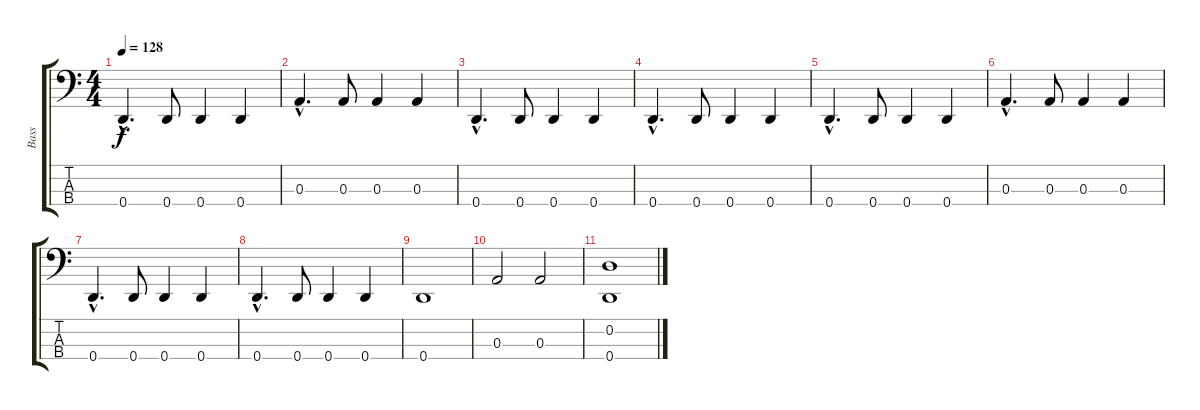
\track ("Bass" "Bass") {instrument electricbassfinger}
\staff {score tabs}
\tuning (G2 D2 A1 D1) {hide}
\ts (4 4)
\tempo 128
\clef f4
\ks c
0.4{hac}.4{d dy f} 0.4.8 0.4.4 0.4.4 |
0.3{hac}.4{d} 0.3.8 0.3.4 0.3.4 |
0.4{hac}.4{d} 0.4.8 0.4.4 0.4.4 |
0.4{hac}.4{d} 0.4.8 0.4.4 0.4.4 |
0.4{hac}.4{d} 0.4.8 0.4.4 0.4.4 |
0.3{hac}.4{d} 0.3.8 0.3.4 0.3.4 |
0.4{hac}.4{d} 0.4.8 0.4.4 0.4.4 |
0.4{hac}.4{d} 0.4.8 0.4.4 0.4.4 |
0.4.1 |
0.3.2 0.3.2 |
(0.2 0.4).1
